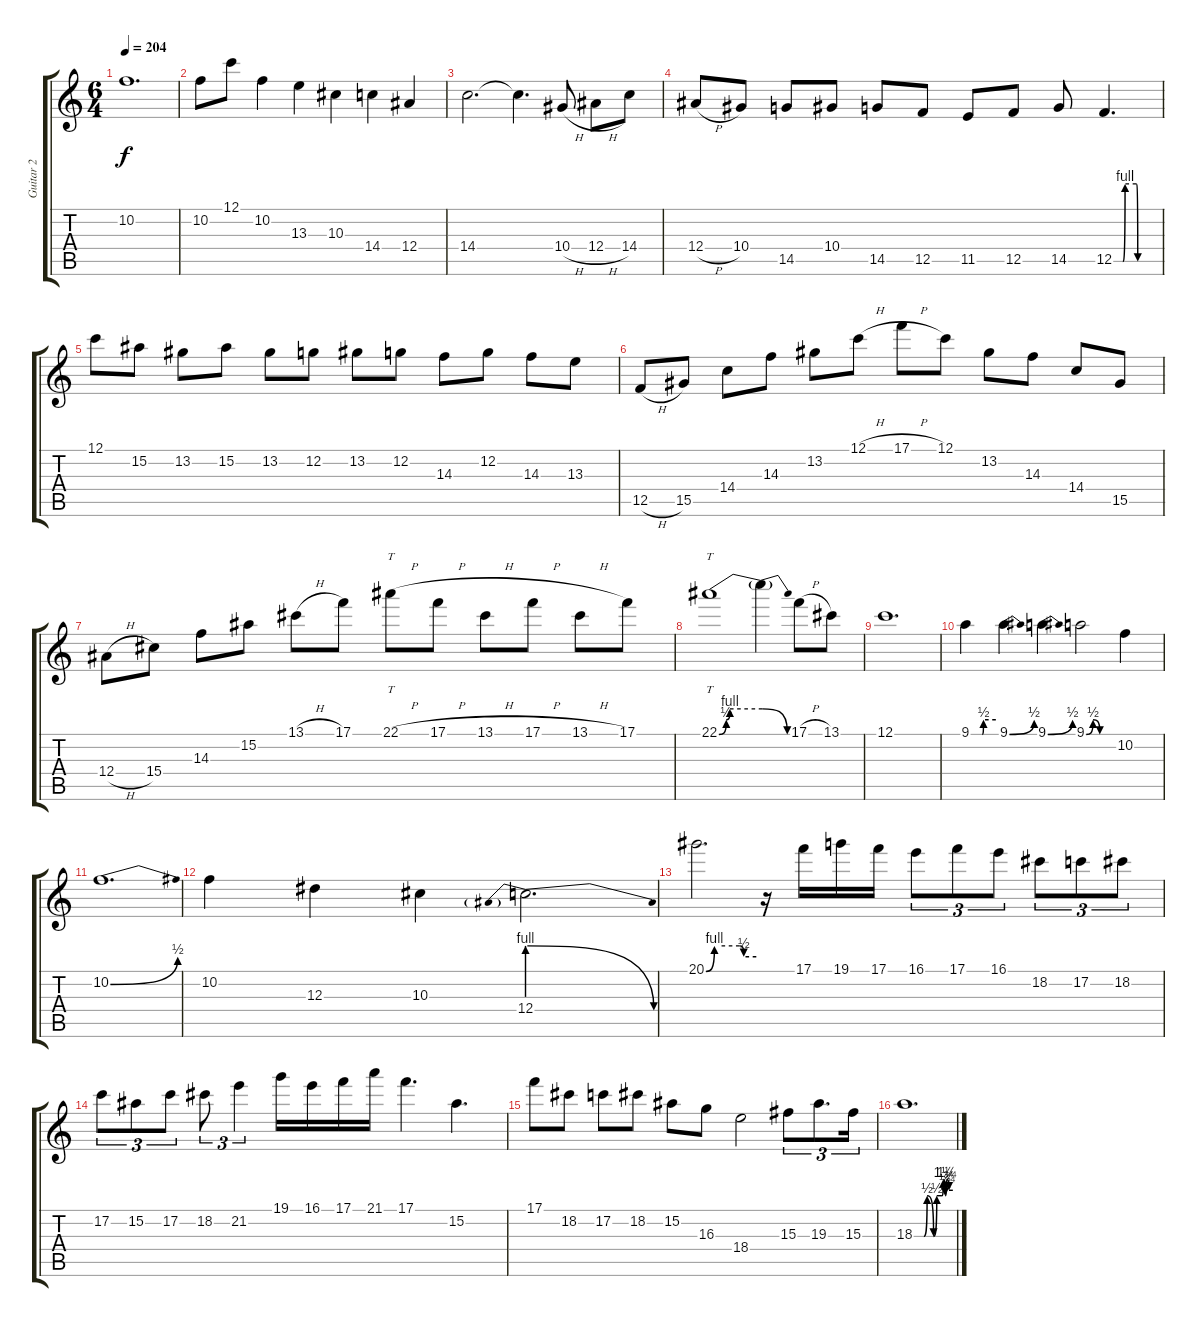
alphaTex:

\track ("Guitar 2" "Guitar 2") {instrument distortionguitar}
\staff {score tabs}
\tuning (C4 G3 Eb3 Bb2 F2 C2) {hide}
\ts (6 4)
\tempo 204
\clef g2
\ks c
10.2.1{d dy f} |
10.2.8 12.1.8 10.2.4 13.3.4 10.3.4 14.4.4 12.4.4 |
14.4.2{d} 14.4{t}.4{d} 10.4{h}.8 12.4{h}.8 14.4.8 |
12.4{h}.8 10.4.8 14.5.8 10.4.8 14.5.8 12.5.8 11.5.8 12.5.8 14.5.8 12.5{be (custom 0 0 12 0 15 4 30 4 32 0 60 0)}.4{d} |
12.1.8 15.2.8 13.2.8 15.2.8 13.2.8 12.2.8 13.2.8 12.2.8 14.3.8 12.2.8 14.3.8 13.3.8 |
12.5{h}.8 15.5.8 14.4.8 14.3.8 13.2.8 12.1{h}.8 17.1{h}.8 12.1.8 13.2.8 14.3.8 14.4.8 15.5.8 |
12.4{h}.8 15.4.8 14.3.8 15.2.8 13.1{h}.8 17.1.8 22.1{h}.8{tt} 17.1{h}.8 13.1{h}.8 17.1{h}.8 13.1{h}.8 17.1.8 |
22.1{be (custom 0 0 10 2 15 4 60 4)}.1{tt} 22.1{be (release 0 4 60 0) t}.4 17.1{h}.8 13.1.8 |
12.1.1{d} |
9.1{be (custom 0 0 27 0 30 2 60 2)}.4 9.1{be (bend 0 0 60 2)}.4 9.1{be (bend 0 0 60 2)}.4 9.1{be (custom 0 0 15 2 30 0 60 0)}.2 10.2.4 |
10.2{be (bend 0 0 60 2)}.1{d} |
10.2.4 12.3.4 10.3.4 12.4{be (prebendrelease 0 4 60 0)}.2{d} |
20.1{be (custom 0 0 10 4 40 4 45 2 60 2)}.2{d} r.16 17.1.16 19.1.16 17.1.16 16.1.8{tu (3 2)} 17.1.8{tu (3 2)} 16.1.8{tu (3 2)} 18.2.8{tu (3 2)} 17.2.8{tu (3 2)} 18.2.8{tu (3 2)} |
17.2.8{tu (3 2)} 15.2.8{tu (3 2)} 17.2.8{tu (3 2)} 18.2.8{tu (3 2)} 21.2.4{tu (3 2)} 19.1.16 16.1.16 17.1.16 21.1.16 17.1.4{d} 15.2.4{d} |
17.1.8 18.2.8 17.2.8 18.2.8 15.2.8 16.3.8 18.4.2 15.3.8{tu (3 2)} 19.3.8{d tu (3 2)} 15.3.16{tu (3 2)} |
18.3{be (custom 0 0 15 0 20 2 30 0 35 2 43 2 45 5 48 2 50 5 54 3 60 3)}.1{d}
